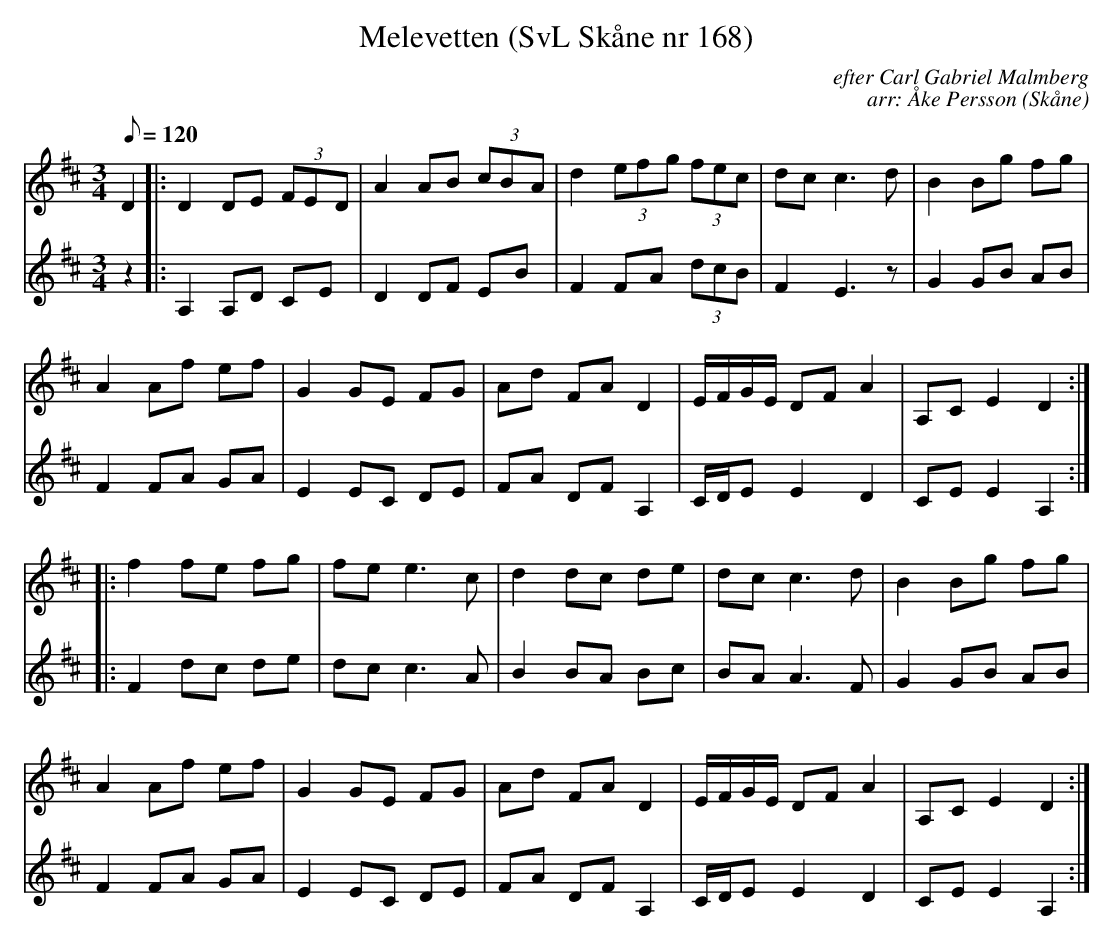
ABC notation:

X:1
T:Melevetten (SvL Skåne nr 168)
C:efter Carl Gabriel Malmberg
C:arr: Åke Persson
M:3/4
L:1/8
O:Skåne
Q:120
K:D
V:1
D2 |: D2 DE (3FED | A2 AB (3cBA | d2 (3efg (3fec | dc c3 d | B2 Bg fg |
 A2 Af ef | G2 GE FG | Ad FA D2 | E/2F/2G/2E/2 DF A2 | A,C E2 D2 ::
f2 fe fg | fe e3 c | d2 dc de | dc c3 d | B2 Bg fg |
 A2 Af ef | G2 GE FG | Ad FA D2 | E/2F/2G/2E/2 DF A2 | A,C E2 D2 :|
V:2
z2 |: A,2 A,D CE | D2 DF EB | F2 FA (3dcB | F2 E3 z | G2 GB AB |
 F2 FA GA | E2 EC DE | FA DF A,2 | C/2D/2E E2 D2 | CE E2 A,2 ::
F2 dc de | dc c3 A | B2 BA Bc | BA A3 F |G2 GB AB |
 F2 FA GA | E2 EC DE | FA DF A,2 | C/2D/2E E2 D2 | CE E2 A,2 :|
